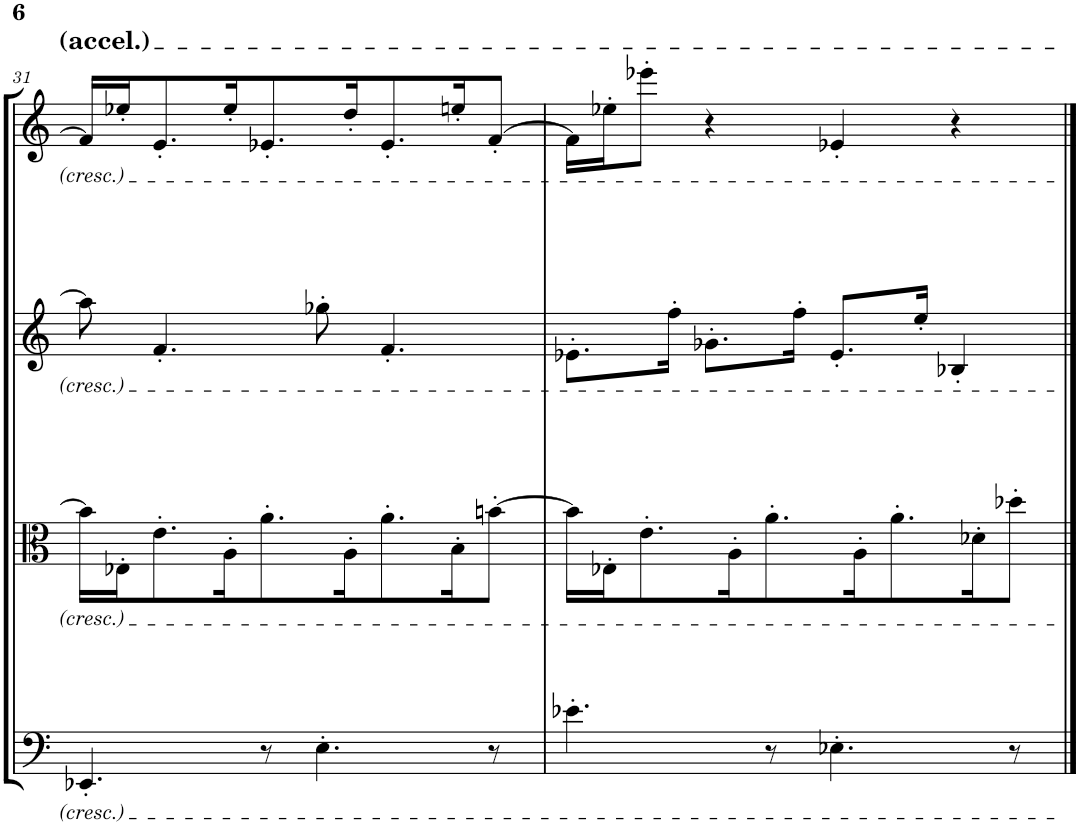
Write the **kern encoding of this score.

**kern	**kern	**kern	**kern
*part4	*part3	*part2	*part1
*staff4	*staff3	*staff2	*staff1
*I"Violoncello	*I"Viola	*I"Violin II	*I"Violin I
*I'Vc	*I'Vla	*I'Vln	*I'Vln
!!LO:PB:g=z
*clefF4	*clefC3	*clefG2	*clefG2
*k[]	*k[]	*k[]	*k[]
*M4/4	*M4/4	*M4/4	*M4/4
=31	=31	=31	=31
4.EE-X'/	16b-\LL]	8aa\]	16f/LL]
.	16E-X'\J	.	16ee-X'/J
.	8.e'\	4.f'/	8.e'/
.	16A'\K	.	16ee-'/K
8r	8.a'\	.	8.e-X'/
4.E'\	.	8gg-X'\	.
.	16A'\K	.	16dd'/K
.	8.a'\	4.f'/	8.e-'/
.	16B'\K	.	16een'/K
8r	[8bn'\J	.	[8f'/J
=32	=32	=32	=32
4.e-X'\	16b\LL]	8.e-X'\L	16f\LL]
.	16E-X'\J	.	16ee-X'\J
.	8.e'\	.	8eee-X'\J
.	.	16ff'\Jk	.
.	.	8.g-X'\L	4r
.	16A'\K	.	.
8r	8.a'\	.	.
.	.	16ff'\Jk	.
4.E-X'\	.	8.e-'/L	4e-X'/
.	16A'\K	.	.
.	8.a'\	.	.
.	.	16ee'/Jk	.
.	.	4B-X'/	4r
.	16d-X'\K	.	.
8r	8dd-X'\J	.	.
==	==	==	==
*-	*-	*-	*-
